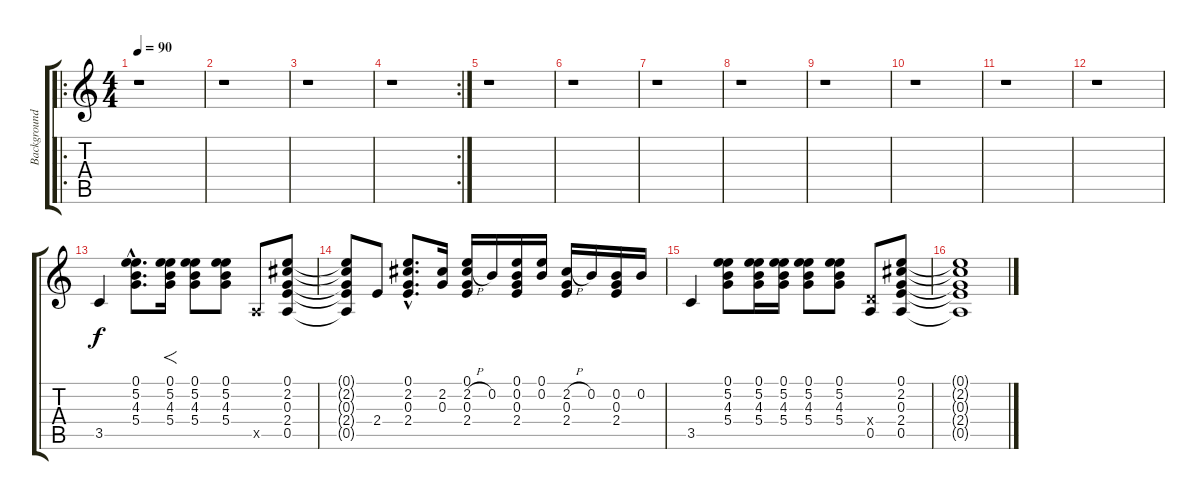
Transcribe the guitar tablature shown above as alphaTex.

\track ("Background Guitars" "Background") {instrument acousticguitarsteel}
\staff {score tabs}
\tuning (E4 B3 G3 D3 A2 E2) {hide}
\ro
\ts (4 4)
\tempo 90
\clef g2
\ks c
r.1{dy f} |
r.1 |
r.1 |
\rc 2
r.1 |
r.1 |
r.1 |
r.1 |
r.1 |
r.1 |
r.1 |
r.1 |
r.1 |
3.5.4 (0.1{hac} 5.2{hac} 4.3{hac} 5.4{hac}).8{d} (0.1 5.2 4.3 5.4).16{f} (0.1 5.2 4.3 5.4).8 (0.1 5.2 4.3 5.4).8 0.5{x}.8 (0.1 2.2 0.3 2.4 0.5).8 |
(0.1{t} 2.2{t} 0.3{t} 2.4{t} 0.5{t}).8 2.4.8 (0.1{hac} 2.2{hac} 0.3{hac} 2.4{hac}).8{d} (2.2 0.3).16 (0.1 2.2{h} 0.3 2.4).16 0.2.16 (0.1 0.2 0.3 2.4).16 (0.1 0.2).16 (2.2{h} 0.3 2.4).16 0.2.16 (0.2 0.3 2.4).16 0.2.16 |
3.5.4 (0.1 5.2 4.3 5.4).8 (0.1 5.2 4.3 5.4).16 (0.1 5.2 4.3 5.4).16 (0.1 5.2 4.3 5.4).8 (0.1 5.2 4.3 5.4).8 (0.4{x} 0.5).8 (0.1 2.2 0.3 2.4 0.5).8 |
(0.1{t} 2.2{t} 0.3{t} 2.4{t} 0.5{t}).1
